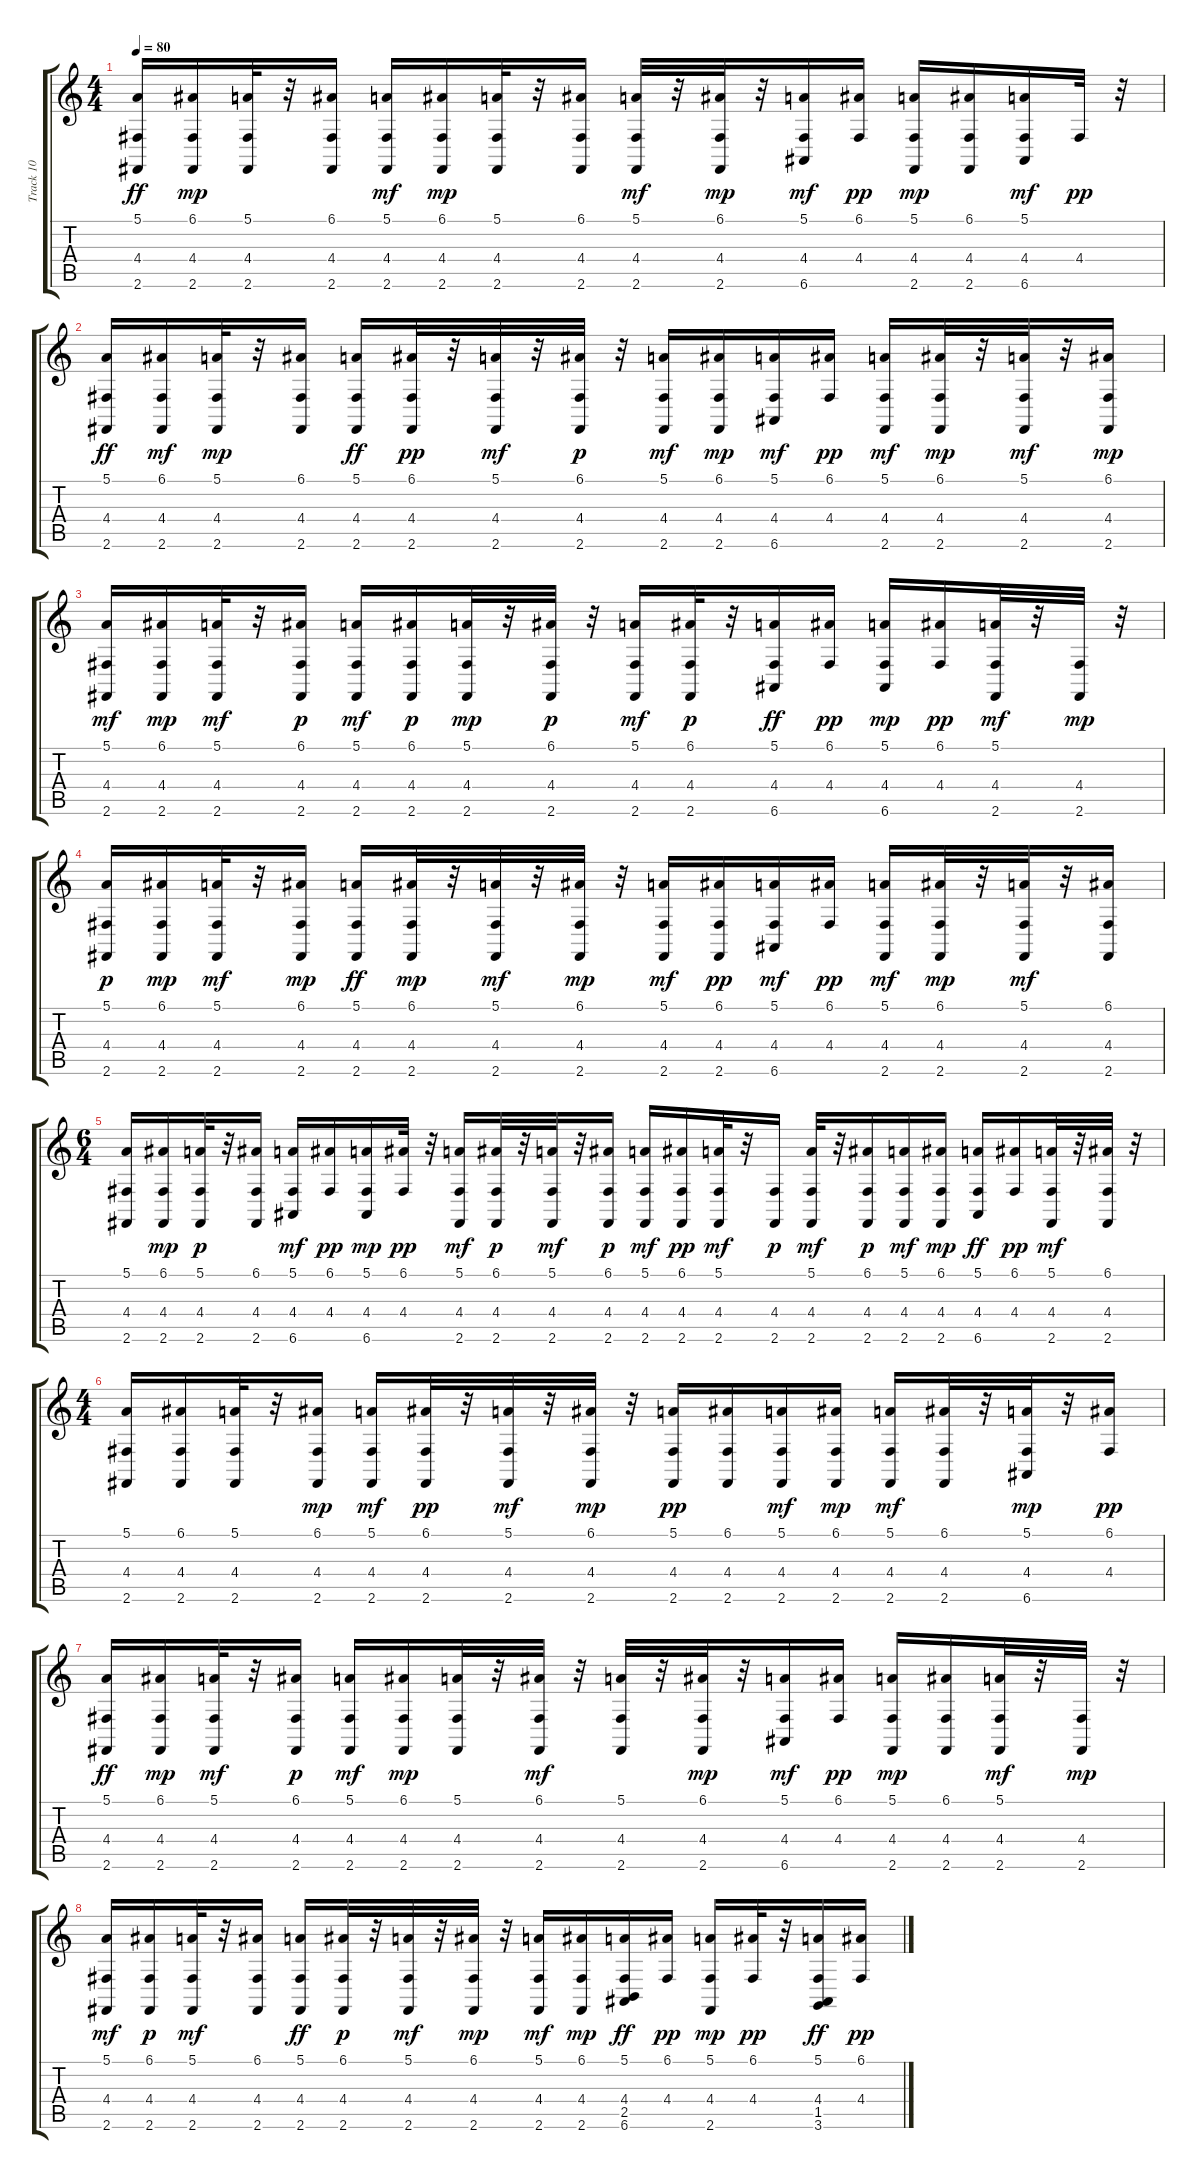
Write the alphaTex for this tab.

\track ("Track 10" "Track 10") {instrument acousticgrandpiano}
\staff {score tabs}
\tuning (E4 B3 G3 D3 A2 E2) {hide}
\ts (4 4)
\tempo 80
\clef g2
\ks c
(5.1 4.4 2.6).16{dy ff} (6.1 4.4 2.6).16{dy mp} (5.1 4.4 2.6).32 r.32 (6.1 4.4 2.6).16 (5.1 4.4 2.6).16{dy mf} (6.1 4.4 2.6).16{dy mp} (5.1 4.4 2.6).32 r.32 (6.1 4.4 2.6).16 (5.1 4.4 2.6).32{dy mf} r.32 (6.1 4.4 2.6).32{dy mp} r.32 (5.1 4.4 6.6).16{dy mf} (6.1 4.4).16{dy pp} (5.1 4.4 2.6).16{dy mp} (6.1 4.4 2.6).16 (5.1 4.4 6.6).16{dy mf} 4.4.32{dy pp} r.32 |
(5.1 4.4 2.6).16{dy ff} (6.1 4.4 2.6).16{dy mf} (5.1 4.4 2.6).32{dy mp} r.32 (6.1 4.4 2.6).16 (5.1 4.4 2.6).16{dy ff} (6.1 4.4 2.6).32{dy pp} r.32 (5.1 4.4 2.6).32{dy mf} r.32 (6.1 4.4 2.6).32{dy p} r.32 (5.1 4.4 2.6).16{dy mf} (6.1 4.4 2.6).16{dy mp} (5.1 4.4 6.6).16{dy mf} (6.1 4.4).16{dy pp} (5.1 4.4 2.6).16{dy mf} (6.1 4.4 2.6).32{dy mp} r.32 (5.1 4.4 2.6).32{dy mf} r.32 (6.1 4.4 2.6).16{dy mp} |
(5.1 4.4 2.6).16{dy mf} (6.1 4.4 2.6).16{dy mp} (5.1 4.4 2.6).32{dy mf} r.32 (6.1 4.4 2.6).16{dy p} (5.1 4.4 2.6).16{dy mf} (6.1 4.4 2.6).16{dy p} (5.1 4.4 2.6).32{dy mp} r.32 (6.1 4.4 2.6).32{dy p} r.32 (5.1 4.4 2.6).16{dy mf} (6.1 4.4 2.6).32{dy p} r.32 (5.1 4.4 6.6).16{dy ff} (6.1 4.4).16{dy pp} (5.1 4.4 6.6).16{dy mp} (6.1 4.4).16{dy pp} (5.1 4.4 2.6).32{dy mf} r.32 (4.4 2.6).32{dy mp} r.32 |
(5.1 4.4 2.6).16{dy p} (6.1 4.4 2.6).16{dy mp} (5.1 4.4 2.6).32{dy mf} r.32 (6.1 4.4 2.6).16{dy mp} (5.1 4.4 2.6).16{dy ff} (6.1 4.4 2.6).32{dy mp} r.32 (5.1 4.4 2.6).32{dy mf} r.32 (6.1 4.4 2.6).32{dy mp} r.32 (5.1 4.4 2.6).16{dy mf} (6.1 4.4 2.6).16{dy pp} (5.1 4.4 6.6).16{dy mf} (6.1 4.4).16{dy pp} (5.1 4.4 2.6).16{dy mf} (6.1 4.4 2.6).32{dy mp} r.32 (5.1 4.4 2.6).32{dy mf} r.32 (6.1 4.4 2.6).16 |
\ts (6 4)
(5.1 4.4 2.6).16 (6.1 4.4 2.6).16{dy mp} (5.1 4.4 2.6).32{dy p} r.32 (6.1 4.4 2.6).16 (5.1 4.4 6.6).16{dy mf} (6.1 4.4).16{dy pp} (5.1 4.4 6.6).16{dy mp} (6.1 4.4).32{dy pp} r.32 (5.1 4.4 2.6).16{dy mf} (6.1 4.4 2.6).32{dy p} r.32 (5.1 4.4 2.6).32{dy mf} r.32 (6.1 4.4 2.6).16{dy p} (5.1 4.4 2.6).16{dy mf} (6.1 4.4 2.6).16{dy pp} (5.1 4.4 2.6).32{dy mf} r.32 (4.4 2.6).16{dy p} (5.1 4.4 2.6).32{dy mf} r.32 (6.1 4.4 2.6).16{dy p} (5.1 4.4 2.6).16{dy mf} (6.1 4.4 2.6).16{dy mp} (5.1 4.4 6.6).16{dy ff} (6.1 4.4).16{dy pp} (5.1 4.4 2.6).32{dy mf} r.32 (6.1 4.4 2.6).32 r.32 |
\ts (4 4)
(5.1 4.4 2.6).16 (6.1 4.4 2.6).16 (5.1 4.4 2.6).32 r.32 (6.1 4.4 2.6).16{dy mp} (5.1 4.4 2.6).16{dy mf} (6.1 4.4 2.6).32{dy pp} r.32 (5.1 4.4 2.6).32{dy mf} r.32 (6.1 4.4 2.6).32{dy mp} r.32 (5.1 4.4 2.6).16{dy pp} (6.1 4.4 2.6).16 (5.1 4.4 2.6).16{dy mf} (6.1 4.4 2.6).16{dy mp} (5.1 4.4 2.6).16{dy mf} (6.1 4.4 2.6).32 r.32 (5.1 4.4 6.6).32{dy mp} r.32 (6.1 4.4).16{dy pp} |
(5.1 4.4 2.6).16{dy ff} (6.1 4.4 2.6).16{dy mp} (5.1 4.4 2.6).32{dy mf} r.32 (6.1 4.4 2.6).16{dy p} (5.1 4.4 2.6).16{dy mf} (6.1 4.4 2.6).16{dy mp} (5.1 4.4 2.6).32 r.32 (6.1 4.4 2.6).32{dy mf} r.32 (5.1 4.4 2.6).32 r.32 (6.1 4.4 2.6).32{dy mp} r.32 (5.1 4.4 6.6).16{dy mf} (6.1 4.4).16{dy pp} (5.1 4.4 2.6).16{dy mp} (6.1 4.4 2.6).16 (5.1 4.4 2.6).32{dy mf} r.32 (4.4 2.6).32{dy mp} r.32 |
(5.1 4.4 2.6).16{dy mf} (6.1 4.4 2.6).16{dy p} (5.1 4.4 2.6).32{dy mf} r.32 (6.1 4.4 2.6).16 (5.1 4.4 2.6).16{dy ff} (6.1 4.4 2.6).32{dy p} r.32 (5.1 4.4 2.6).32{dy mf} r.32 (6.1 4.4 2.6).32{dy mp} r.32 (5.1 4.4 2.6).16{dy mf} (6.1 4.4 2.6).16{dy mp} (5.1 4.4 2.5 6.6).16{dy ff} (6.1 4.4).16{dy pp} (5.1 4.4 2.6).16{dy mp} (6.1 4.4).32{dy pp} r.32 (5.1 4.4 1.5 3.6).16{dy ff} (6.1 4.4).16{dy pp}
